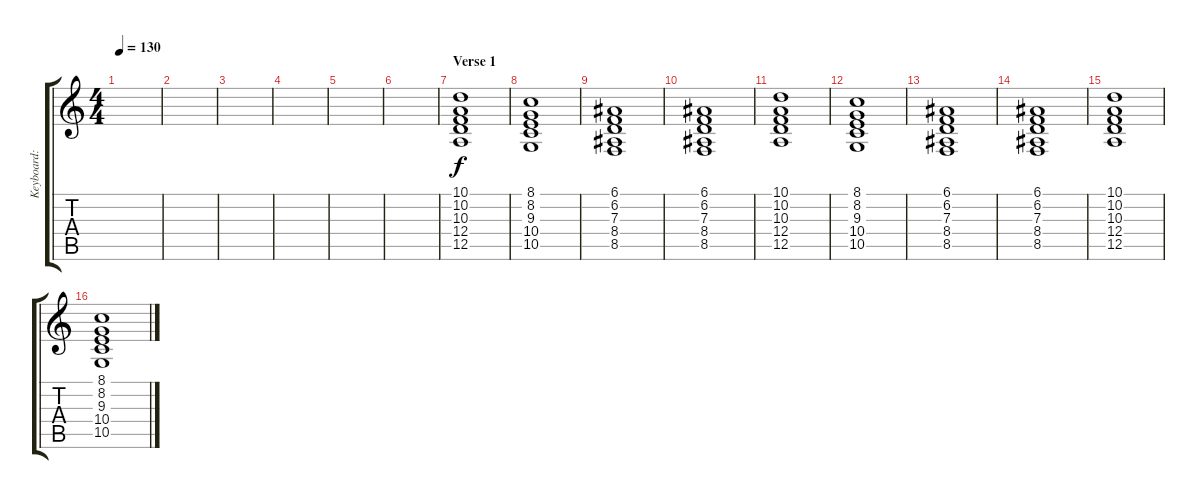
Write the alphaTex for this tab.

\track ("Keyboard: Strings" "Keyboard: ") {instrument stringensemble1}
\staff {score tabs}
\tuning (E4 B3 G3 D3 A2 E2) {hide}
\ts (4 4)
\tempo 130
\clef g2
\ks c
|
|
|
|
|
|
\section ("" "Verse 1")
(10.1 10.2 10.3 12.4 12.5).1{dy f} |
(8.1 8.2 9.3 10.4 10.5).1 |
(6.1 6.2 7.3 8.4 8.5).1 |
(6.1 6.2 7.3 8.4 8.5).1 |
(10.1 10.2 10.3 12.4 12.5).1 |
(8.1 8.2 9.3 10.4 10.5).1 |
(6.1 6.2 7.3 8.4 8.5).1 |
(6.1 6.2 7.3 8.4 8.5).1 |
(10.1 10.2 10.3 12.4 12.5).1 |
(8.1 8.2 9.3 10.4 10.5).1
